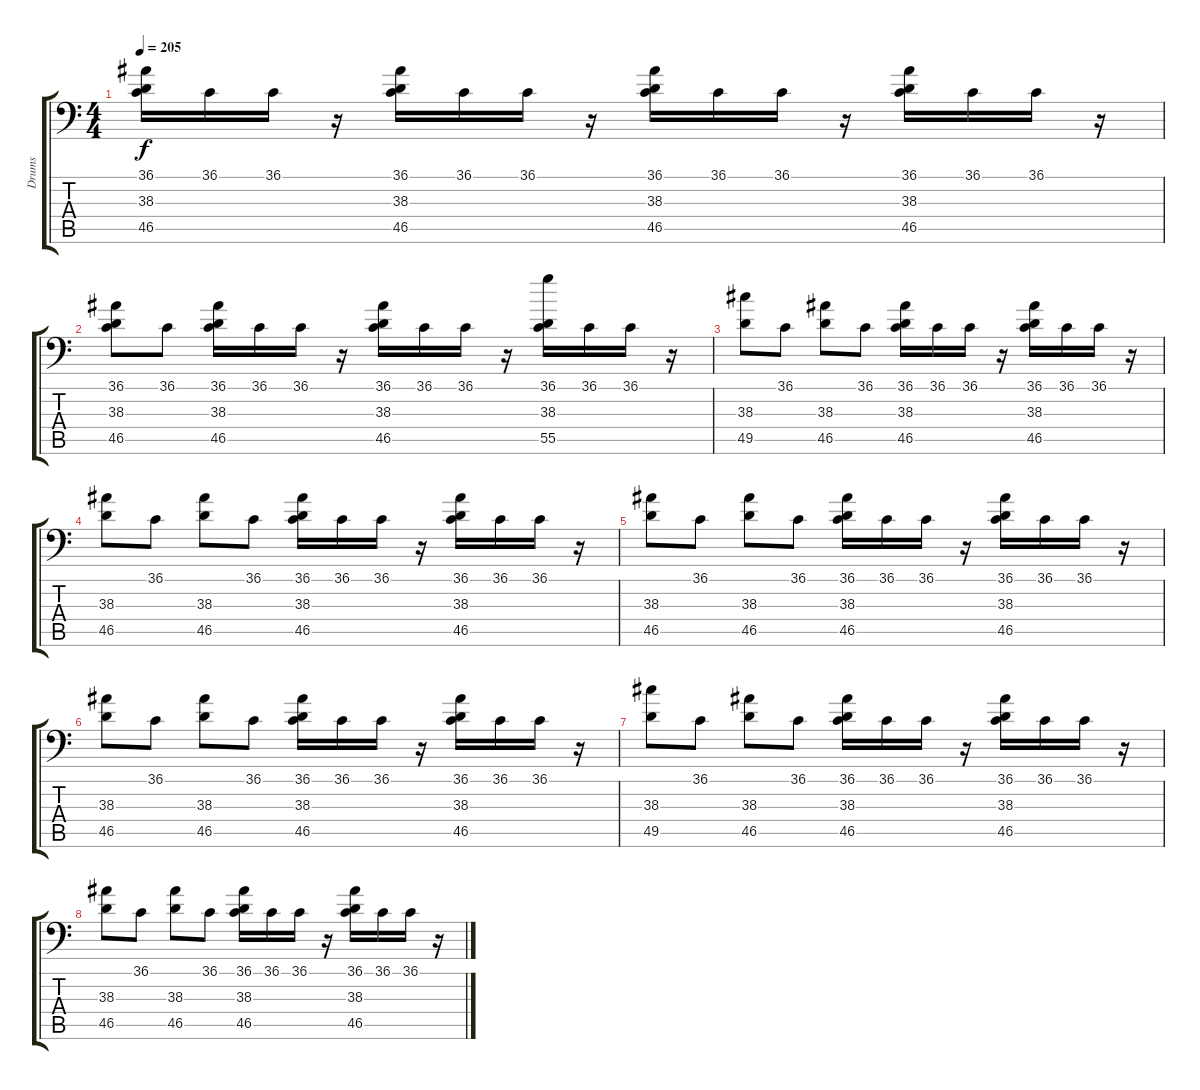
\track ("Drums" "Drums") {instrument acousticgrandpiano}
\staff {score tabs}
\tuning (C-1 C-1 C-1 C-1 C-1 C-1) {hide}
\ts (4 4)
\tempo 205
\clef f4
\ks c
(36.1 38.3 46.5).16{dy f} 36.1.16 36.1.16 r.16 (36.1 38.3 46.5).16 36.1.16 36.1.16 r.16 (36.1 38.3 46.5).16 36.1.16 36.1.16 r.16 (36.1 38.3 46.5).16 36.1.16 36.1.16 r.16 |
(36.1 38.3 46.5).8 36.1.8 (36.1 38.3 46.5).16 36.1.16 36.1.16 r.16 (36.1 38.3 46.5).16 36.1.16 36.1.16 r.16 (36.1 38.3 55.5).16 36.1.16 36.1.16 r.16 |
(38.3 49.5).8 36.1.8 (38.3 46.5).8 36.1.8 (36.1 38.3 46.5).16 36.1.16 36.1.16 r.16 (36.1 38.3 46.5).16 36.1.16 36.1.16 r.16 |
(38.3 46.5).8 36.1.8 (38.3 46.5).8 36.1.8 (36.1 38.3 46.5).16 36.1.16 36.1.16 r.16 (36.1 38.3 46.5).16 36.1.16 36.1.16 r.16 |
(38.3 46.5).8 36.1.8 (38.3 46.5).8 36.1.8 (36.1 38.3 46.5).16 36.1.16 36.1.16 r.16 (36.1 38.3 46.5).16 36.1.16 36.1.16 r.16 |
(38.3 46.5).8 36.1.8 (38.3 46.5).8 36.1.8 (36.1 38.3 46.5).16 36.1.16 36.1.16 r.16 (36.1 38.3 46.5).16 36.1.16 36.1.16 r.16 |
(38.3 49.5).8 36.1.8 (38.3 46.5).8 36.1.8 (36.1 38.3 46.5).16 36.1.16 36.1.16 r.16 (36.1 38.3 46.5).16 36.1.16 36.1.16 r.16 |
(38.3 46.5).8 36.1.8 (38.3 46.5).8 36.1.8 (36.1 38.3 46.5).16 36.1.16 36.1.16 r.16 (36.1 38.3 46.5).16 36.1.16 36.1.16 r.16
